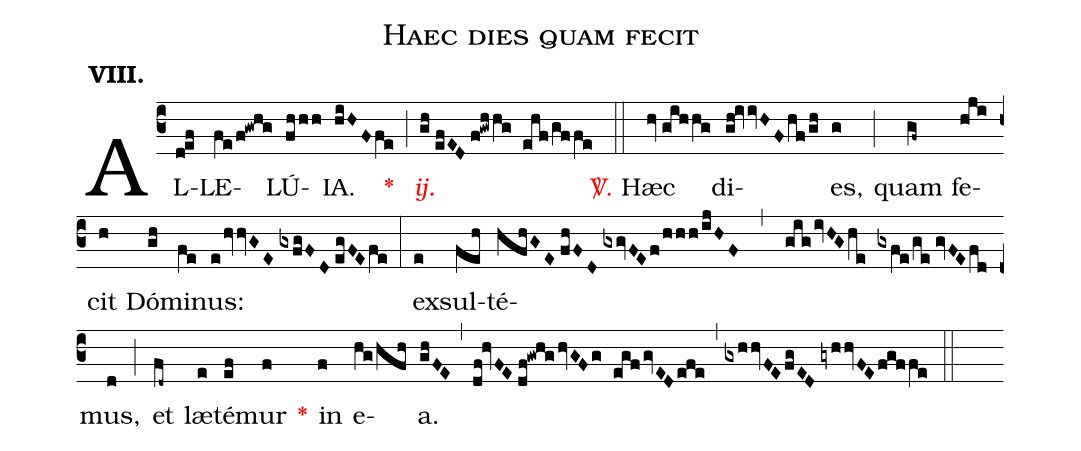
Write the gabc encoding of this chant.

name:Haec dies quam fecit;
mode:VIII.;
office-part:Alleluia;
%%
(c3) AL(d!ef)LE(fe/f!gwhg)LÚ(fhhh)IA.(hiHFfe) <v>\red{*}</v>(;) <v>\redit{ij.}</v>(gh//efED//f!gwhhg ehf/gffe) (::) <v>\red{\Vbar.}</v> Hæc(hv//gihhg) di(gh!ivvHF/hf/gh)es,(g) (;) quam(gf~) fe(hji)cit(h) Dó(gh)mi(fe)nus:(e/hvvGE//gxfgFD//egFE/fe) (:) ex(e)sul(feh)té(hfhGE//fhFD//gxgvFE/f/hhh/ijHF , gig/ivHG/he gxfe/ge//gvFE/fd)mus,(d) (;) et(fd~) læ(e)té(ef)mur(f) <v>\red{*}</v>() in(f) e(hg/hfh)a.(ghFE) (,) (df!hvFE//df!gwhg/hvGFg egf/gvED/efe) (,) (gxhhvFE/fgED//gyhhvFE/fgffe) (::)
